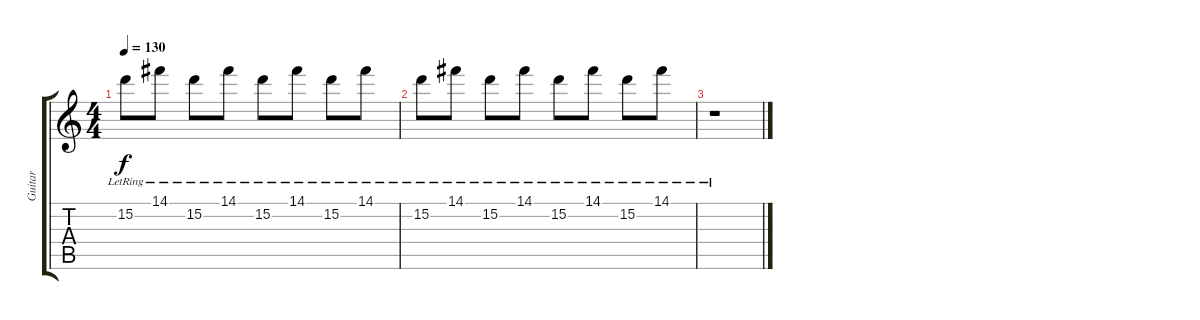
\track ("Guitar" "Guitar") {instrument electricguitarclean}
\staff {score tabs}
\tuning (E4 B3 G3 D3 A2 E2) {hide}
\ts (4 4)
\tempo 130
\clef g2
\ks c
15.2{lr}.8{dy f} 14.1{lr}.8 15.2{lr}.8 14.1{lr}.8 15.2{lr}.8 14.1{lr}.8 15.2{lr}.8 14.1{lr}.8 |
15.2{lr}.8{volume 0} 14.1{lr}.8 15.2{lr}.8 14.1{lr}.8 15.2{lr}.8 14.1{lr}.8 15.2{lr}.8 14.1{lr}.8 |
r.1
